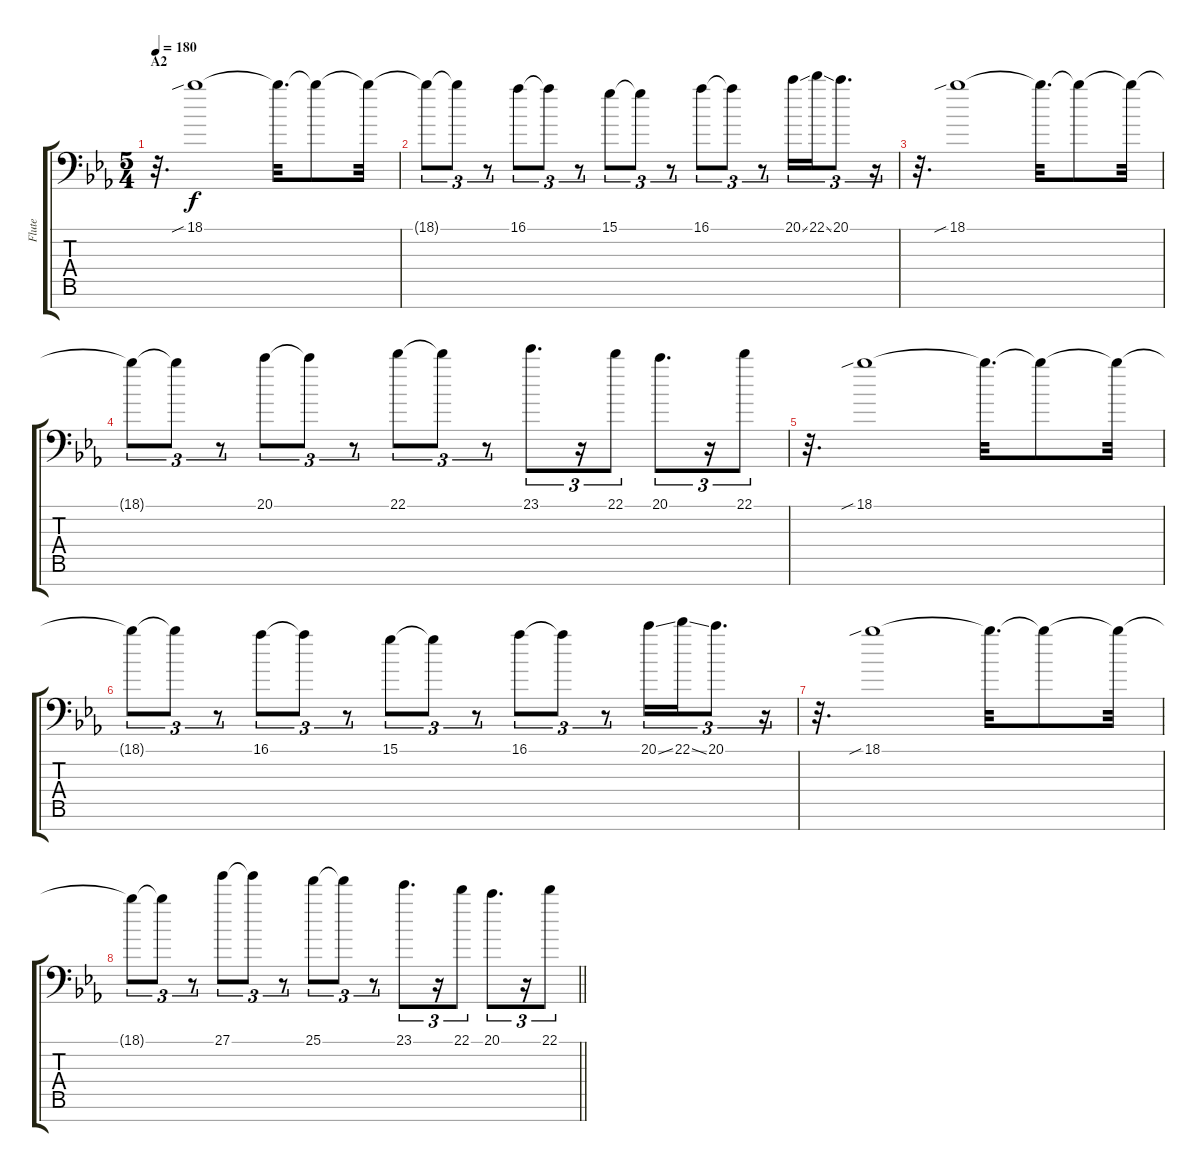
\track ("Flute" "Flute") {instrument ocarina}
\staff {score tabs}
\tuning (E4 B3 G3 D3 A2 E2 C-1) {hide}
\ts (5 4)
\section ("" "A2")
\tempo 180
\clef f4
\ks eb
r.32{d dy f} 18.1{sib}.1 18.1{t}.32{d} 18.1{t}.8 18.1{t}.32 |
18.1{t}.8{tu (3 2)} 18.1{t}.8{tu (3 2)} r.8{tu (3 2)} 16.1.8{tu (3 2)} 16.1{t}.8{tu (3 2)} r.8{tu (3 2)} 15.1.8{tu (3 2)} 15.1{t}.8{tu (3 2)} r.8{tu (3 2)} 16.1.8{tu (3 2)} 16.1{t}.8{tu (3 2)} r.8{tu (3 2)} 20.1{ss}.16{tu (3 2)} 22.1{ss}.16{tu (3 2)} 20.1.8{d tu (3 2)} r.16{tu (3 2)} |
r.32{d} 18.1{sib}.1 18.1{t}.32{d} 18.1{t}.8 18.1{t}.32 |
18.1{t}.8{tu (3 2)} 18.1{t}.8{tu (3 2)} r.8{tu (3 2)} 20.1.8{tu (3 2)} 20.1{t}.8{tu (3 2)} r.8{tu (3 2)} 22.1.8{tu (3 2)} 22.1{t}.8{tu (3 2)} r.8{tu (3 2)} 23.1.8{d tu (3 2)} r.16{tu (3 2)} 22.1.8{tu (3 2)} 20.1.8{d tu (3 2)} r.16{tu (3 2)} 22.1.8{tu (3 2)} |
r.32{d} 18.1{sib}.1 18.1{t}.32{d} 18.1{t}.8 18.1{t}.32 |
18.1{t}.8{tu (3 2)} 18.1{t}.8{tu (3 2)} r.8{tu (3 2)} 16.1.8{tu (3 2)} 16.1{t}.8{tu (3 2)} r.8{tu (3 2)} 15.1.8{tu (3 2)} 15.1{t}.8{tu (3 2)} r.8{tu (3 2)} 16.1.8{tu (3 2)} 16.1{t}.8{tu (3 2)} r.8{tu (3 2)} 20.1{ss}.16{tu (3 2)} 22.1{ss}.16{tu (3 2)} 20.1.8{d tu (3 2)} r.16{tu (3 2)} |
r.32{d} 18.1{sib}.1 18.1{t}.32{d} 18.1{t}.8 18.1{t}.32 |
\barLineRight lightlight
18.1{t}.8{tu (3 2)} 18.1{t}.8{tu (3 2)} r.8{tu (3 2)} 27.1.8{tu (3 2)} 27.1{t}.8{tu (3 2)} r.8{tu (3 2)} 25.1.8{tu (3 2)} 25.1{t}.8{tu (3 2)} r.8{tu (3 2)} 23.1.8{d tu (3 2)} r.16{tu (3 2)} 22.1.8{tu (3 2)} 20.1.8{d tu (3 2)} r.16{tu (3 2)} 22.1.8{tu (3 2)}
